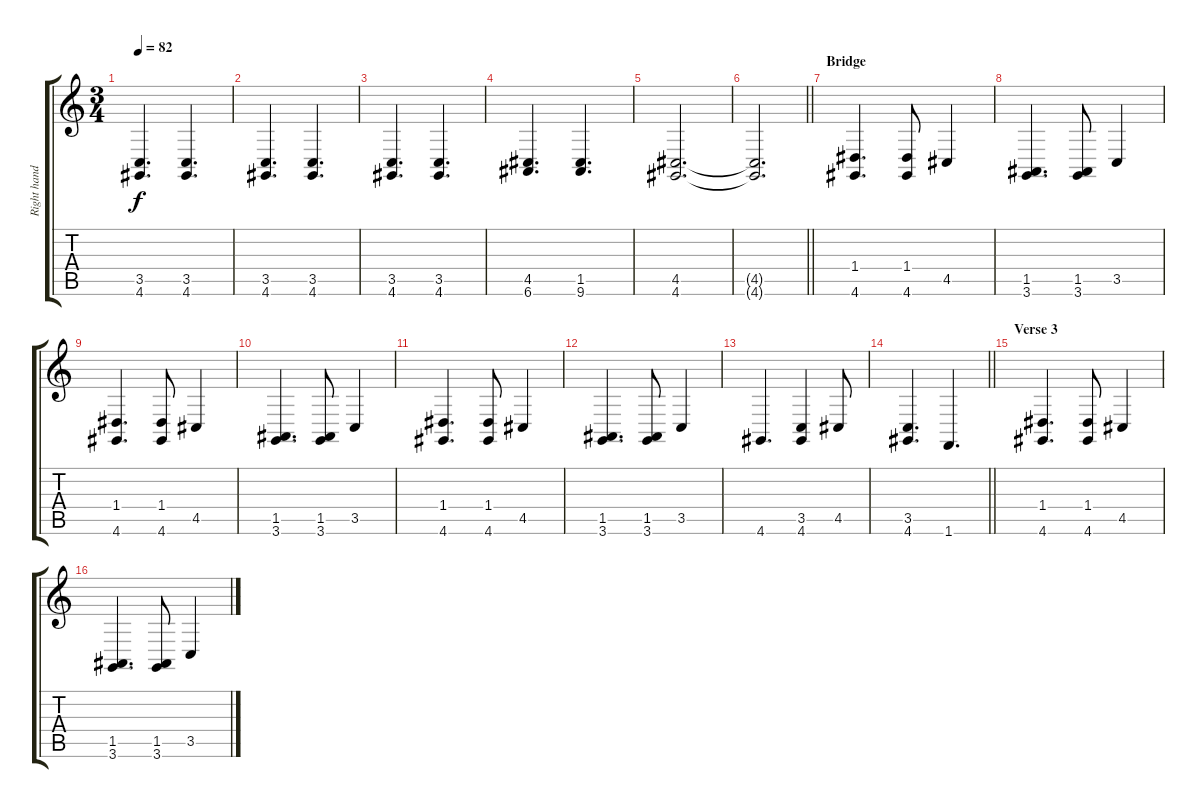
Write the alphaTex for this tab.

\track ("Right hand" "Right hand") {instrument acousticgrandpiano}
\staff {score tabs}
\tuning (E4 B3 G3 D3 A2 E2) {hide}
\ts (3 4)
\tempo 82
\clef g2
\ks c
(3.5 4.6).4{d dy f} (3.5 4.6).4{d} |
(3.5 4.6).4{d} (3.5 4.6).4{d} |
(3.5 4.6).4{d} (3.5 4.6).4{d} |
(4.5 6.6).4{d} (1.5 9.6).4{d} |
(4.5 4.6).2{d} |
\barLineRight lightlight
(4.5{t} 4.6{t}).2{d} |
\section ("" "Bridge")
(1.4 4.6).4{d} (1.4 4.6).8 4.5.4 |
(1.5 3.6).4{d} (1.5 3.6).8 3.5.4 |
(1.4 4.6).4{d} (1.4 4.6).8 4.5.4 |
(1.5 3.6).4{d} (1.5 3.6).8 3.5.4 |
(1.4 4.6).4{d} (1.4 4.6).8 4.5.4 |
(1.5 3.6).4{d} (1.5 3.6).8 3.5.4 |
4.6.4{d} (3.5 4.6).4 4.5.8 |
\barLineRight lightlight
(3.5 4.6).4{d} 1.6.4{d} |
\section ("" "Verse 3")
(1.4 4.6).4{d} (1.4 4.6).8 4.5.4 |
(1.5 3.6).4{d} (1.5 3.6).8 3.5.4
